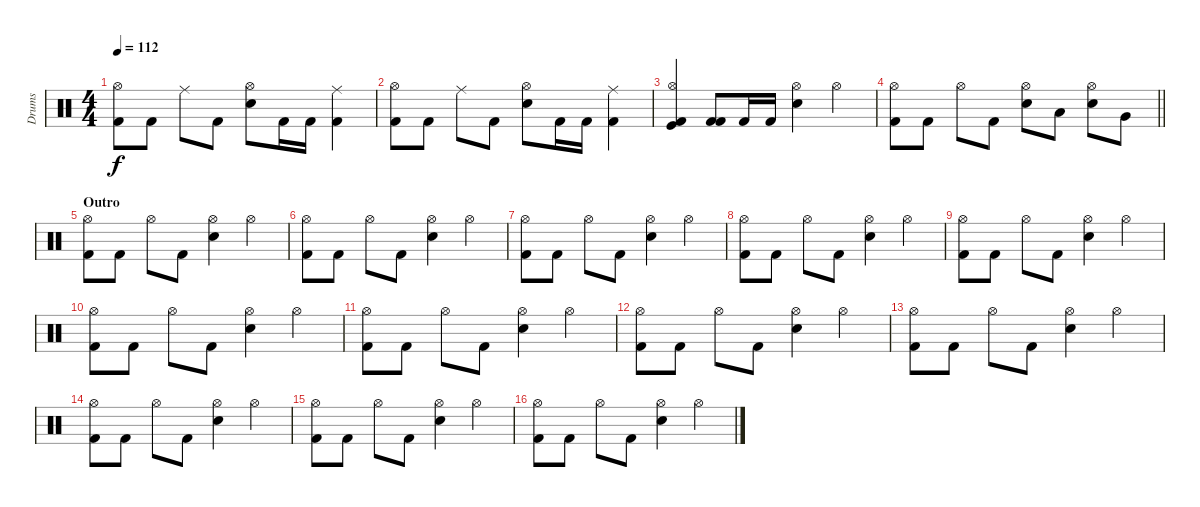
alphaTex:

\track ("Drums" "Drums") {instrument percussion}
\staff {score}
\articulation defaults
\ts (4 4)
\tempo 112
\clef neutral
\ks c
("Kick (hit) 2" "Hi-Hat (open)").8{dy f} "Kick (hit) 2".8 "Ride (middle)".8 "Kick (hit) 2".8 ("Electric Snare (hit)" "Hi-Hat (open)").8 "Kick (hit) 2".16 "Kick (hit) 2".16 ("Kick (hit) 2" "Ride (middle)").4 |
("Kick (hit) 2" "Hi-Hat (open)").8 "Kick (hit) 2".8 "Ride (middle)".8 "Kick (hit) 2".8 ("Electric Snare (hit)" "Hi-Hat (open)").8 "Kick (hit) 2".16 "Kick (hit) 2".16 ("Kick (hit) 2" "Ride (middle)").4 |
("Hi-Hat (open)" "Kick (hit) 2" "Kick (hit)").4 ("Kick (hit) 2" "Kick (hit) 2").8 "Kick (hit) 2".16 "Kick (hit) 2".16 ("Hi-Hat (open)" "Snare (hit) 2").4 "Hi-Hat (open)".4 |
\barLineRight lightlight
("Kick (hit) 2" "Hi-Hat (open)").8 "Kick (hit) 2".8 "Hi-Hat (open)".8 "Kick (hit) 2".8 ("Snare (hit) 2" "Hi-Hat (open)").8 "Low Tom (hit)".8 ("Snare (hit) 2" "Hi-Hat (open)").8 "Very Low Tom (hit)".8 |
\section ("" "Outro")
("Kick (hit) 2" "Hi-Hat (open)").8 "Kick (hit) 2".8 "Hi-Hat (open)".8 "Kick (hit) 2".8 ("Electric Snare (hit)" "Hi-Hat (open)").4 "Hi-Hat (open)".4 |
("Kick (hit) 2" "Hi-Hat (open)").8 "Kick (hit) 2".8 "Hi-Hat (open)".8 "Kick (hit) 2".8 ("Electric Snare (hit)" "Hi-Hat (open)").4 "Hi-Hat (open)".4 |
("Kick (hit) 2" "Hi-Hat (open)").8 "Kick (hit) 2".8 "Hi-Hat (open)".8 "Kick (hit) 2".8 ("Electric Snare (hit)" "Hi-Hat (open)").4 "Hi-Hat (open)".4 |
("Kick (hit) 2" "Hi-Hat (open)").8 "Kick (hit) 2".8 "Hi-Hat (open)".8 "Kick (hit) 2".8 ("Electric Snare (hit)" "Hi-Hat (open)").4 "Hi-Hat (open)".4 |
("Kick (hit) 2" "Hi-Hat (open)").8 "Kick (hit) 2".8 "Hi-Hat (open)".8 "Kick (hit) 2".8 ("Electric Snare (hit)" "Hi-Hat (open)").4 "Hi-Hat (open)".4 |
("Kick (hit) 2" "Hi-Hat (open)").8 "Kick (hit) 2".8 "Hi-Hat (open)".8 "Kick (hit) 2".8 ("Electric Snare (hit)" "Hi-Hat (open)").4 "Hi-Hat (open)".4 |
("Kick (hit) 2" "Hi-Hat (open)").8 "Kick (hit) 2".8 "Hi-Hat (open)".8 "Kick (hit) 2".8 ("Electric Snare (hit)" "Hi-Hat (open)").4 "Hi-Hat (open)".4 |
("Kick (hit) 2" "Hi-Hat (open)").8 "Kick (hit) 2".8 "Hi-Hat (open)".8 "Kick (hit) 2".8 ("Electric Snare (hit)" "Hi-Hat (open)").4 "Hi-Hat (open)".4 |
("Kick (hit) 2" "Hi-Hat (open)").8 "Kick (hit) 2".8 "Hi-Hat (open)".8 "Kick (hit) 2".8 ("Electric Snare (hit)" "Hi-Hat (open)").4 "Hi-Hat (open)".4 |
("Kick (hit) 2" "Hi-Hat (open)").8 "Kick (hit) 2".8 "Hi-Hat (open)".8 "Kick (hit) 2".8 ("Electric Snare (hit)" "Hi-Hat (open)").4 "Hi-Hat (open)".4 |
("Kick (hit) 2" "Hi-Hat (open)").8 "Kick (hit) 2".8 "Hi-Hat (open)".8 "Kick (hit) 2".8 ("Electric Snare (hit)" "Hi-Hat (open)").4 "Hi-Hat (open)".4 |
("Kick (hit) 2" "Hi-Hat (open)").8 "Kick (hit) 2".8 "Hi-Hat (open)".8 "Kick (hit) 2".8 ("Electric Snare (hit)" "Hi-Hat (open)").4 "Hi-Hat (open)".4
